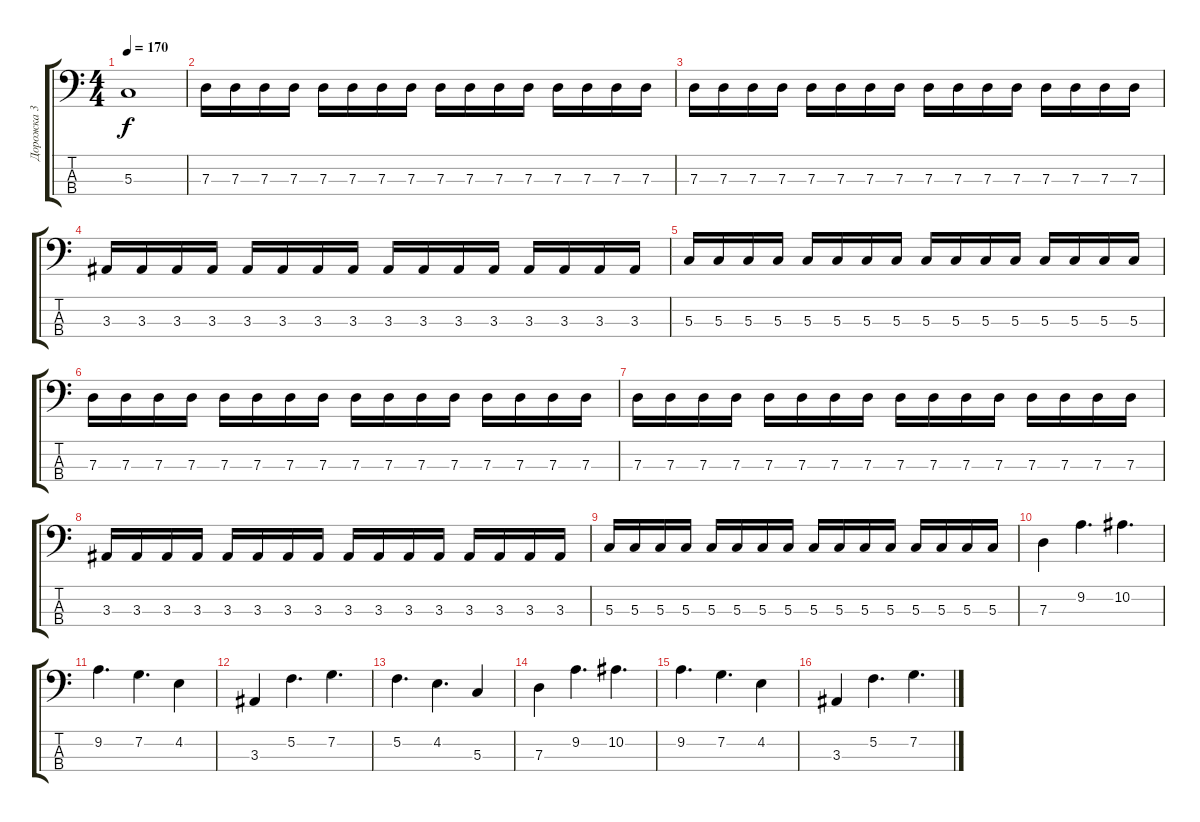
\track ("Дорожка 3" "Дорожка 3") {instrument electricbassfinger}
\staff {score tabs}
\tuning (F2 C2 G1 D1) {hide}
\ts (4 4)
\tempo 170
\clef f4
\ks c
5.3.1{dy f} |
7.3.16 7.3.16 7.3.16 7.3.16 7.3.16 7.3.16 7.3.16 7.3.16 7.3.16 7.3.16 7.3.16 7.3.16 7.3.16 7.3.16 7.3.16 7.3.16 |
7.3.16 7.3.16 7.3.16 7.3.16 7.3.16 7.3.16 7.3.16 7.3.16 7.3.16 7.3.16 7.3.16 7.3.16 7.3.16 7.3.16 7.3.16 7.3.16 |
3.3.16 3.3.16 3.3.16 3.3.16 3.3.16 3.3.16 3.3.16 3.3.16 3.3.16 3.3.16 3.3.16 3.3.16 3.3.16 3.3.16 3.3.16 3.3.16 |
5.3.16 5.3.16 5.3.16 5.3.16 5.3.16 5.3.16 5.3.16 5.3.16 5.3.16 5.3.16 5.3.16 5.3.16 5.3.16 5.3.16 5.3.16 5.3.16 |
7.3.16 7.3.16 7.3.16 7.3.16 7.3.16 7.3.16 7.3.16 7.3.16 7.3.16 7.3.16 7.3.16 7.3.16 7.3.16 7.3.16 7.3.16 7.3.16 |
7.3.16 7.3.16 7.3.16 7.3.16 7.3.16 7.3.16 7.3.16 7.3.16 7.3.16 7.3.16 7.3.16 7.3.16 7.3.16 7.3.16 7.3.16 7.3.16 |
3.3.16 3.3.16 3.3.16 3.3.16 3.3.16 3.3.16 3.3.16 3.3.16 3.3.16 3.3.16 3.3.16 3.3.16 3.3.16 3.3.16 3.3.16 3.3.16 |
5.3.16 5.3.16 5.3.16 5.3.16 5.3.16 5.3.16 5.3.16 5.3.16 5.3.16 5.3.16 5.3.16 5.3.16 5.3.16 5.3.16 5.3.16 5.3.16 |
7.3.4 9.2.4{d} 10.2.4{d} |
9.2.4{d} 7.2.4{d} 4.2.4 |
3.3.4 5.2.4{d} 7.2.4{d} |
5.2.4{d} 4.2.4{d} 5.3.4 |
7.3.4 9.2.4{d} 10.2.4{d} |
9.2.4{d} 7.2.4{d} 4.2.4 |
3.3.4 5.2.4{d} 7.2.4{d}
